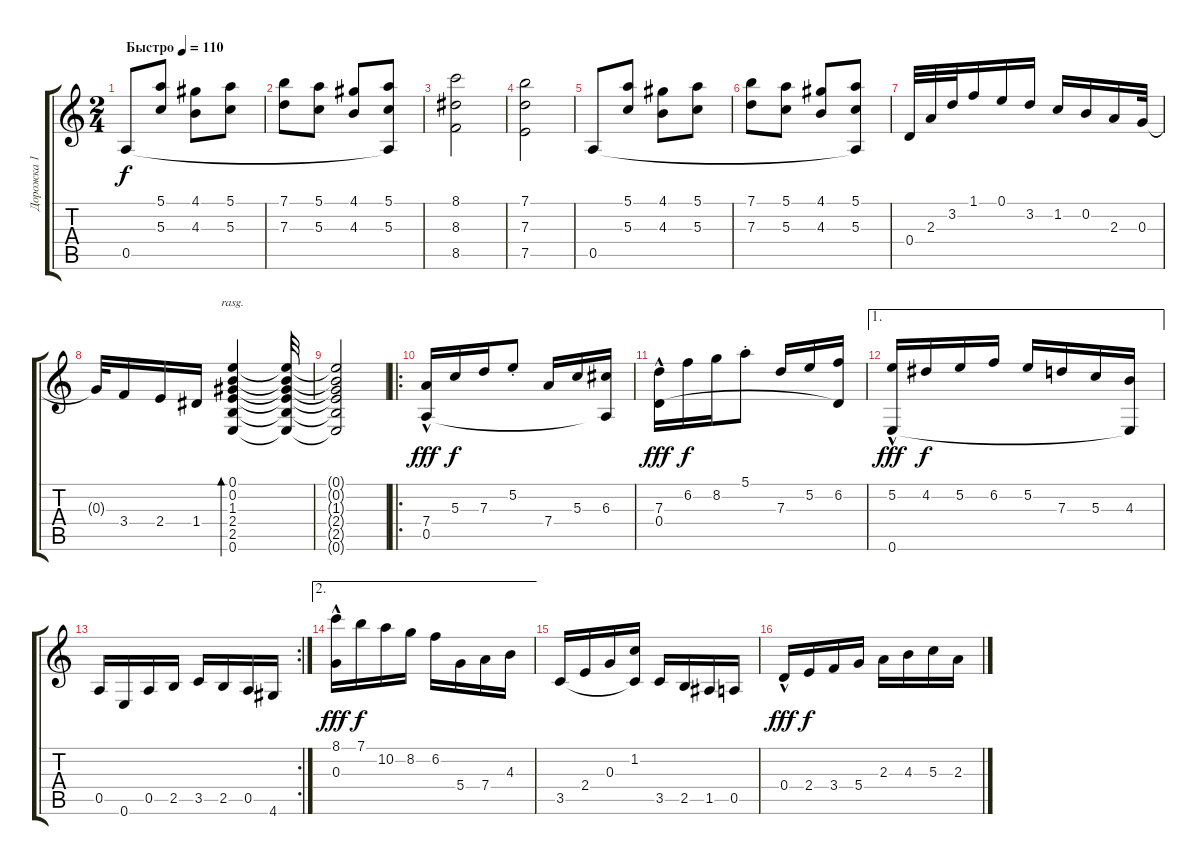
\track ("Дорожка 1" "Дорожка 1") {instrument acousticguitarnylon}
\staff {score tabs}
\tuning (E4 B3 G3 D3 A2 E2) {hide}
\ts (2 4)
\tempo (110 "Быстро")
\clef g2
\ks aminor
0.5.8{dy f instrument acousticguitarnylon} (5.1 5.3).8 (4.1 4.3).8 (5.1 5.3).8 |
(7.1 7.3).8 (5.1 5.3).8 (4.1 4.3).8 (5.1 5.3 0.5{t}).8 |
(8.1 8.3 8.5).2 |
(7.1 7.3 7.5).2 |
0.5.8 (5.1 5.3).8 (4.1 4.3).8 (5.1 5.3).8 |
(7.1 7.3).8 (5.1 5.3).8 (4.1 4.3).8 (5.1 5.3 0.5{t}).8 |
0.4.32 2.3.32 3.2.32 1.1.16 0.1.16 3.2.16 1.2.16 0.2.16 2.3.16 0.3.32 |
0.3{t}.32 3.4.16 2.4.16 1.4.16 (0.1 0.2 1.3 2.4 2.5 0.6).4{bd 480 rasg ii} (0.1{t} 0.2{t} 1.3{t} 2.4{t} 2.5{t} 0.6{t}).32 |
(0.1{t} 0.2{t} 1.3{t} 2.4{t} 2.5{t} 0.6{t}).2 |
\ro
(7.4{hac} 0.5).16{dy fff} 5.3.16{dy f} 7.3.16 5.2{st}.8 7.4.16 5.3.16 (6.3 0.5{t}).16 |
(7.3{hac} 0.4).16{dy fff} 6.2.16{dy f} 8.2.16 5.1{st}.8 7.3.16 5.2.16 (6.2 0.4{t}).16 |
\ae 1
(5.2{hac} 0.6).16{dy fff} 4.2.16{dy f} 5.2.16 6.2.16 5.2.16 7.3.16 5.3.16 (4.3 0.6{t}).16 |
\rc 2
0.5.16 0.6.16 0.5.16 2.5.16 3.5.16 2.5.16 0.5.16 4.6.16 |
\ae 2
(8.1{hac} 0.3).16{dy fff} 7.1.16{dy f} 10.2.16 8.2.16 6.2.16 5.4.16 7.4.16 4.3.16 |
3.5.16 2.4.16 0.3.16 (1.2 3.5{t}).16 3.5.16 2.5.16 1.5.16 0.5.16 |
0.4{hac}.16{dy fff} 2.4.16{dy f} 3.4.16 5.4.16 2.3.16 4.3.16 5.3.16 2.3.16
